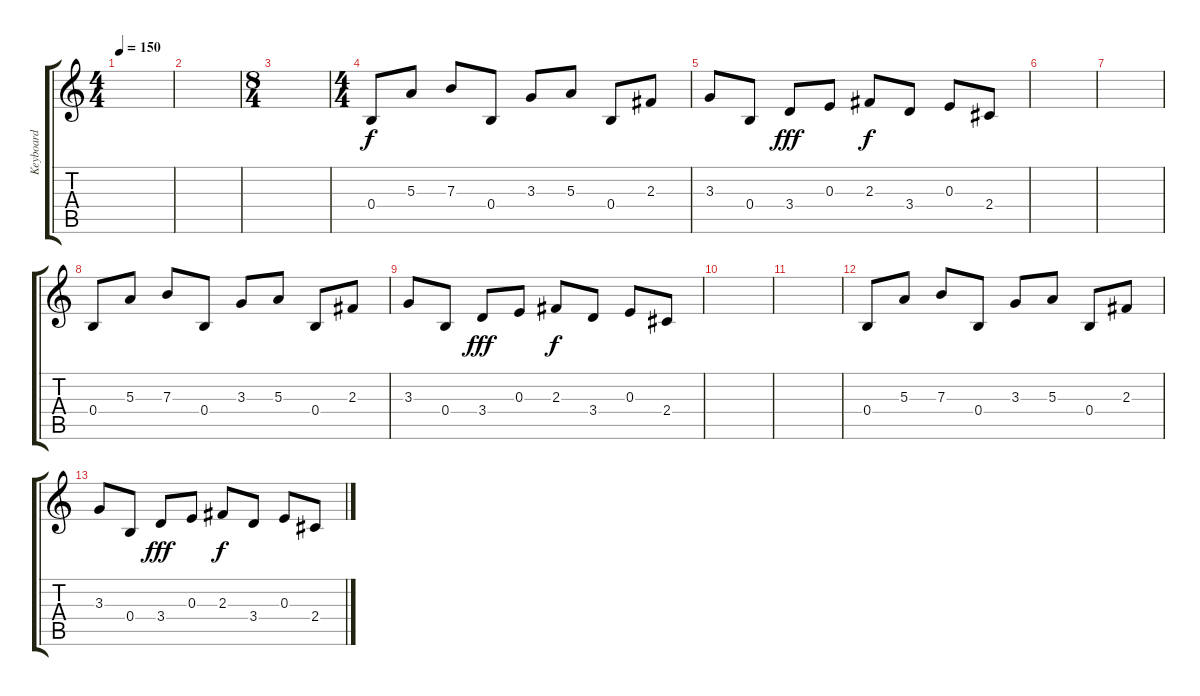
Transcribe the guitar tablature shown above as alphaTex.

\track ("Keyboard" "Keyboard") {instrument brightacousticpiano}
\staff {score tabs}
\tuning (Db5 Ab4 E4 B3 Gb3 B2) {hide}
\ts (4 4)
\tempo 150
\clef g2
\ks c
|
|
\ts (8 4)
|
\ts (4 4)
0.4.8 5.3.8 7.3.8 0.4.8 3.3.8 5.3.8 0.4.8 2.3.8 |
3.3.8 0.4.8 3.4.8{dy fff} 0.3.8 2.3.8{dy f} 3.4.8 0.3.8 2.4.8 |
|
|
0.4.8 5.3.8 7.3.8 0.4.8 3.3.8 5.3.8 0.4.8 2.3.8 |
3.3.8 0.4.8 3.4.8{dy fff} 0.3.8 2.3.8{dy f} 3.4.8 0.3.8 2.4.8 |
|
|
0.4.8 5.3.8 7.3.8 0.4.8 3.3.8 5.3.8 0.4.8 2.3.8 |
3.3.8 0.4.8 3.4.8{dy fff} 0.3.8 2.3.8{dy f} 3.4.8 0.3.8 2.4.8
